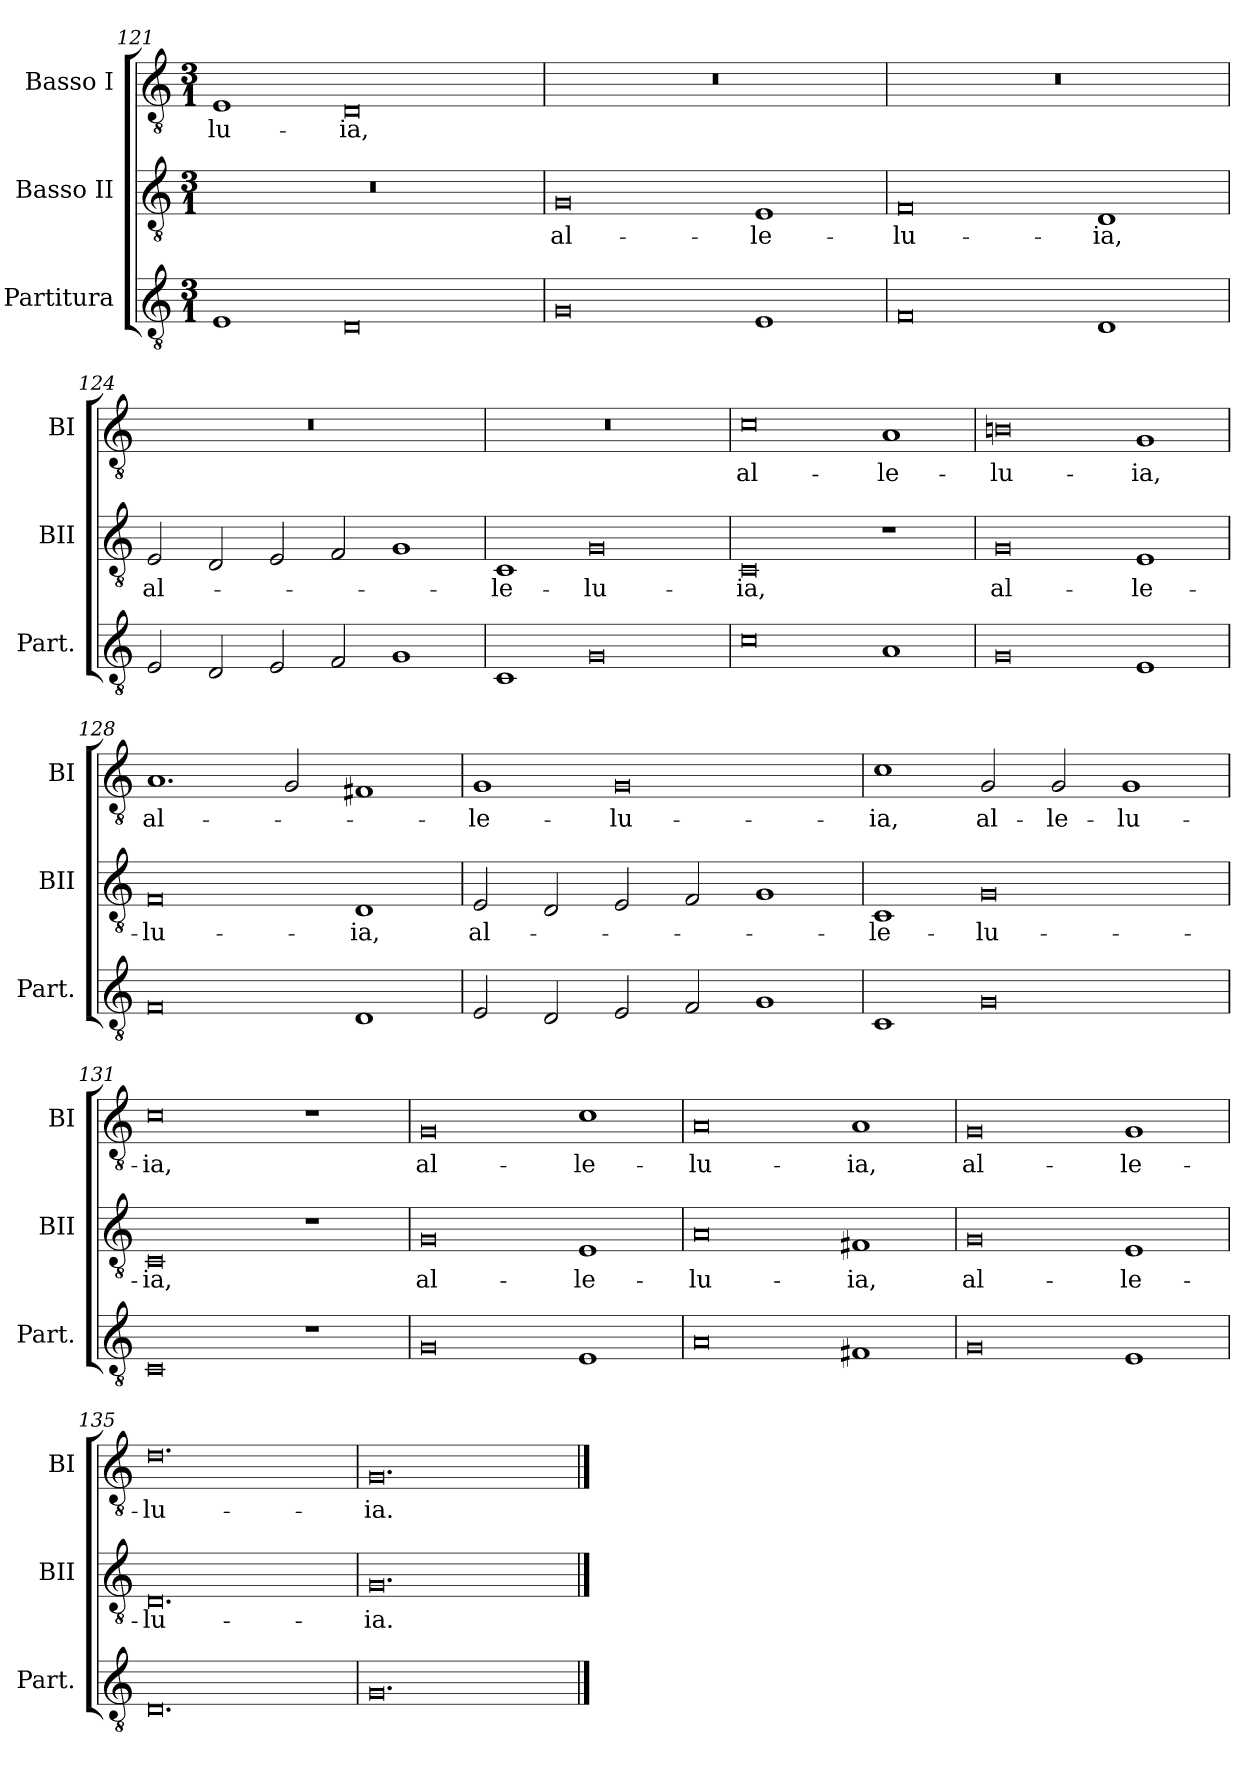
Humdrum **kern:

**kern	**kern	**text	**kern	**text
*part3	*part2	*part2	*part1	*part1
*staff3	*staff2	*staff2	*staff1	*staff1
*I"Partitura	*I"Basso II	*	*I"Basso I	*
*I'Part.	*I'BII	*	*I'BI	*
*clefGv2	*clefGv2	*	*clefGv2	*
*k[]	*k[]	*	*k[]	*
*M3/1	*M3/1	*	*M3/1	*
=121	=121	=121	=121	=121
1E	0.r	.	1E	-lu-
0D	.	.	0D	-ia,
=122	=122	=122	=122	=122
0G	0G	al-	0.r	.
1E	1E	-le-	.	.
=123	=123	=123	=123	=123
0F	0F	-lu-	0.r	.
1D	1D	-ia,	.	.
=124	=124	=124	=124	=124
2E/	2E/	al-	0.r	.
2D/	2D/	.	.	.
2E/	2E/	.	.	.
2F/	2F/	.	.	.
1G	1G	.	.	.
=125	=125	=125	=125	=125
1C	1C	-le-	0.r	.
0G	0G	-lu-	.	.
=126	=126	=126	=126	=126
0c	0C	-ia,	0c	al-
1A	1r	.	1A	-le-
=127	=127	=127	=127	=127
0G	0G	al-	0Bn	-lu-
1E	1E	-le-	1G	-ia,
=128	=128	=128	=128	=128
0F	0F	-lu-	1.A	al-
.	.	.	2G/	.
1D	1D	-ia,	1F#X	.
=129	=129	=129	=129	=129
2E/	2E/	al-	1G	-le-
2D/	2D/	.	.	.
2E/	2E/	.	0G	-lu-
2F/	2F/	.	.	.
1G	1G	.	.	.
=130	=130	=130	=130	=130
1C	1C	-le-	1c	-ia,
0G	0G	-lu-	2G/	al-
.	.	.	2G/	-le-
.	.	.	1G	-lu-
=131	=131	=131	=131	=131
0C	0C	-ia,	0c	-ia,
1r	1r	.	1r	.
=132	=132	=132	=132	=132
0G	0G	al-	0G	al-
1E>	1E	-le-	1c	-le-
=133	=133	=133	=133	=133
0A	0A	-lu-	0A	-lu-
1F#X	1F#X	-ia,	1A	-ia,
=134	=134	=134	=134	=134
0G	0G	al-	0G	al-
1E	1E	-le-	1G	-le-
=135	=135	=135	=135	=135
0.D	0.D	-lu-	0.d	-lu-
=136	=136	=136	=136	=136
0.G	0.G	-ia.	0.G	-ia.
==	==	==	==	==
*-	*-	*-	*-	*-
